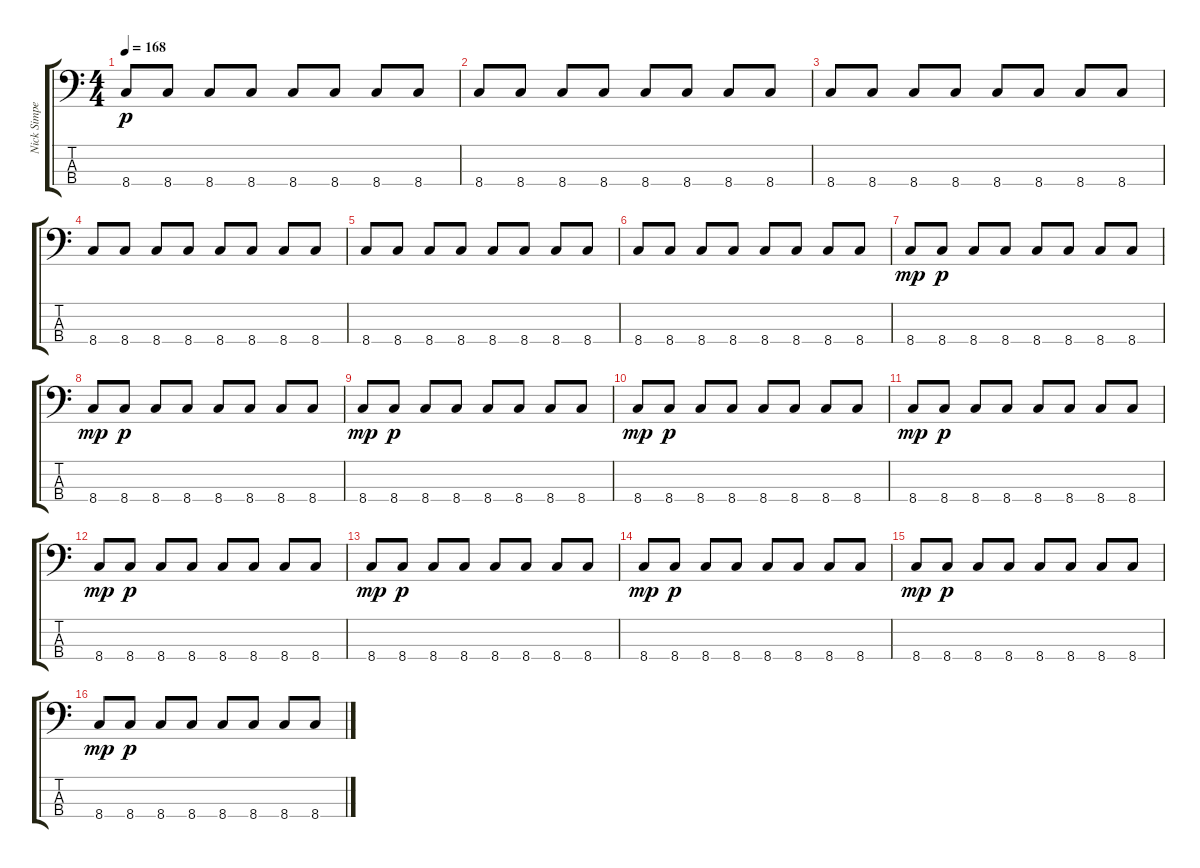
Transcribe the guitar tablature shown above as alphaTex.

\track ("Nick Simper" "Nick Simpe") {instrument electricbassfinger}
\staff {score tabs}
\tuning (G2 D2 A1 E1) {hide}
\ts (4 4)
\tempo 168
\clef f4
\ks c
8.4.8{dy p} 8.4.8 8.4.8 8.4.8 8.4.8 8.4.8 8.4.8 8.4.8 |
8.4.8 8.4.8 8.4.8 8.4.8 8.4.8 8.4.8 8.4.8 8.4.8 |
8.4.8 8.4.8 8.4.8 8.4.8 8.4.8 8.4.8 8.4.8 8.4.8 |
8.4.8 8.4.8 8.4.8 8.4.8 8.4.8 8.4.8 8.4.8 8.4.8 |
8.4.8 8.4.8 8.4.8 8.4.8 8.4.8 8.4.8 8.4.8 8.4.8 |
8.4.8 8.4.8 8.4.8 8.4.8 8.4.8 8.4.8 8.4.8 8.4.8 |
8.4.8{dy mp} 8.4.8{dy p} 8.4.8 8.4.8 8.4.8 8.4.8 8.4.8 8.4.8 |
8.4.8{dy mp} 8.4.8{dy p} 8.4.8 8.4.8 8.4.8 8.4.8 8.4.8 8.4.8 |
8.4.8{dy mp} 8.4.8{dy p} 8.4.8 8.4.8 8.4.8 8.4.8 8.4.8 8.4.8 |
8.4.8{dy mp} 8.4.8{dy p} 8.4.8 8.4.8 8.4.8 8.4.8 8.4.8 8.4.8 |
8.4.8{dy mp} 8.4.8{dy p} 8.4.8 8.4.8 8.4.8 8.4.8 8.4.8 8.4.8 |
8.4.8{dy mp} 8.4.8{dy p} 8.4.8 8.4.8 8.4.8 8.4.8 8.4.8 8.4.8 |
8.4.8{dy mp} 8.4.8{dy p} 8.4.8 8.4.8 8.4.8 8.4.8 8.4.8 8.4.8 |
8.4.8{dy mp} 8.4.8{dy p} 8.4.8 8.4.8 8.4.8 8.4.8 8.4.8 8.4.8 |
8.4.8{dy mp} 8.4.8{dy p} 8.4.8 8.4.8 8.4.8 8.4.8 8.4.8 8.4.8 |
8.4.8{dy mp} 8.4.8{dy p} 8.4.8 8.4.8 8.4.8 8.4.8 8.4.8 8.4.8
